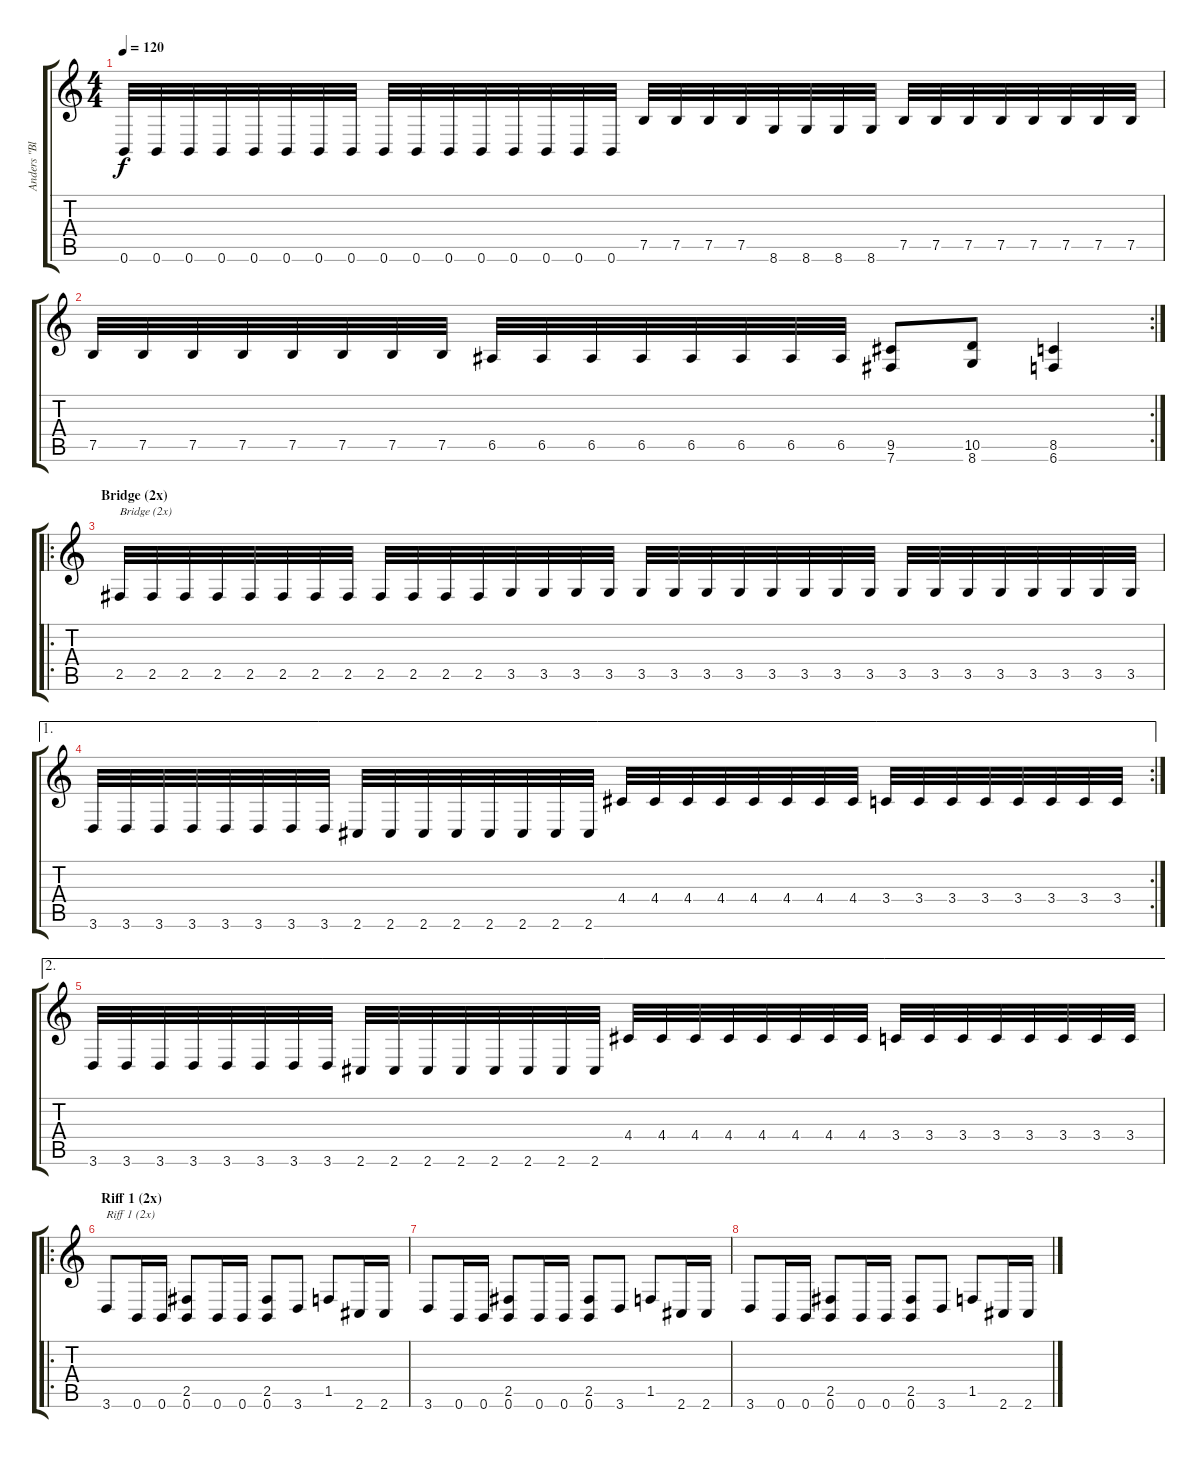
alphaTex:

\track ("Anders \"Blakkheim\" Nyström" "Anders \"Bl") {instrument distortionguitar}
\staff {score tabs}
\tuning (B3 Gb3 D3 A2 E2 B1) {hide}
\ts (4 4)
\tempo 120
\clef g2
\ks c
0.6.32{dy f} 0.6.32 0.6.32 0.6.32 0.6.32 0.6.32 0.6.32 0.6.32 0.6.32 0.6.32 0.6.32 0.6.32 0.6.32 0.6.32 0.6.32 0.6.32 7.5.32 7.5.32 7.5.32 7.5.32 8.6.32 8.6.32 8.6.32 8.6.32 7.5.32 7.5.32 7.5.32 7.5.32 7.5.32 7.5.32 7.5.32 7.5.32 |
\rc 2
7.5.32 7.5.32 7.5.32 7.5.32 7.5.32 7.5.32 7.5.32 7.5.32 6.5.32 6.5.32 6.5.32 6.5.32 6.5.32 6.5.32 6.5.32 6.5.32 (9.5 7.6).8 (10.5 8.6).8 (8.5 6.6).4 |
\ro
\section ("" "Bridge (2x)")
2.5.32{txt "Bridge (2x)"} 2.5.32 2.5.32 2.5.32 2.5.32 2.5.32 2.5.32 2.5.32 2.5.32 2.5.32 2.5.32 2.5.32 3.5.32 3.5.32 3.5.32 3.5.32 3.5.32 3.5.32 3.5.32 3.5.32 3.5.32 3.5.32 3.5.32 3.5.32 3.5.32 3.5.32 3.5.32 3.5.32 3.5.32 3.5.32 3.5.32 3.5.32 |
\ae 1
\rc 2
3.6.32 3.6.32 3.6.32 3.6.32 3.6.32 3.6.32 3.6.32 3.6.32 2.6.32 2.6.32 2.6.32 2.6.32 2.6.32 2.6.32 2.6.32 2.6.32 4.4.32 4.4.32 4.4.32 4.4.32 4.4.32 4.4.32 4.4.32 4.4.32 3.4.32 3.4.32 3.4.32 3.4.32 3.4.32 3.4.32 3.4.32 3.4.32 |
\ae 2
3.6.32 3.6.32 3.6.32 3.6.32 3.6.32 3.6.32 3.6.32 3.6.32 2.6.32 2.6.32 2.6.32 2.6.32 2.6.32 2.6.32 2.6.32 2.6.32 4.4.32 4.4.32 4.4.32 4.4.32 4.4.32 4.4.32 4.4.32 4.4.32 3.4.32 3.4.32 3.4.32 3.4.32 3.4.32 3.4.32 3.4.32 3.4.32 |
\ro
\section ("" "Riff 1 (2x)")
3.6.8{txt "Riff 1 (2x)"} 0.6.16 0.6.16 (2.5 0.6).8 0.6.16 0.6.16 (2.5 0.6).8 3.6.8 1.5.8 2.6.16 2.6.16 |
3.6.8 0.6.16 0.6.16 (2.5 0.6).8 0.6.16 0.6.16 (2.5 0.6).8 3.6.8 1.5.8 2.6.16 2.6.16 |
3.6.8 0.6.16 0.6.16 (2.5 0.6).8 0.6.16 0.6.16 (2.5 0.6).8 3.6.8 1.5.8 2.6.16 2.6.16
